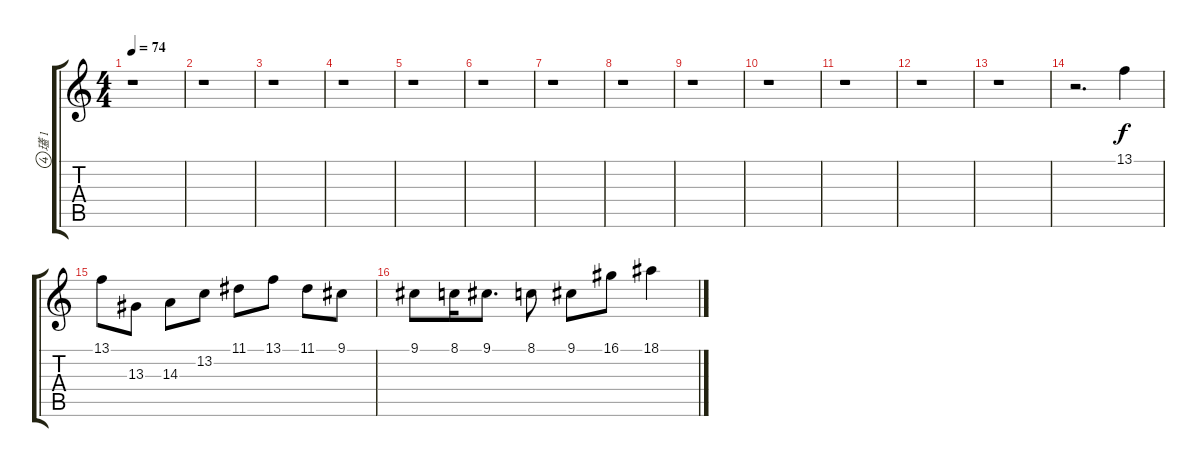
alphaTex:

\track ("瓂 1" "瓂 1") {instrument musicbox}
\staff {score tabs}
\tuning (E4 B3 G3 D3 A2 E2) {hide}
\ts (4 4)
\tempo 74
\clef g2
\ks c
r.1{dy f} |
r.1 |
r.1 |
r.1 |
r.1 |
r.1 |
r.1 |
r.1 |
r.1 |
r.1 |
r.1 |
r.1 |
r.1 |
r.2{d} 13.1.4 |
13.1.8 13.3.8 14.3.8 13.2.8 11.1.8 13.1.8 11.1.8 9.1.8 |
9.1.8 8.1.16 9.1.8{d} 8.1.8 9.1.8 16.1.8 18.1.4
